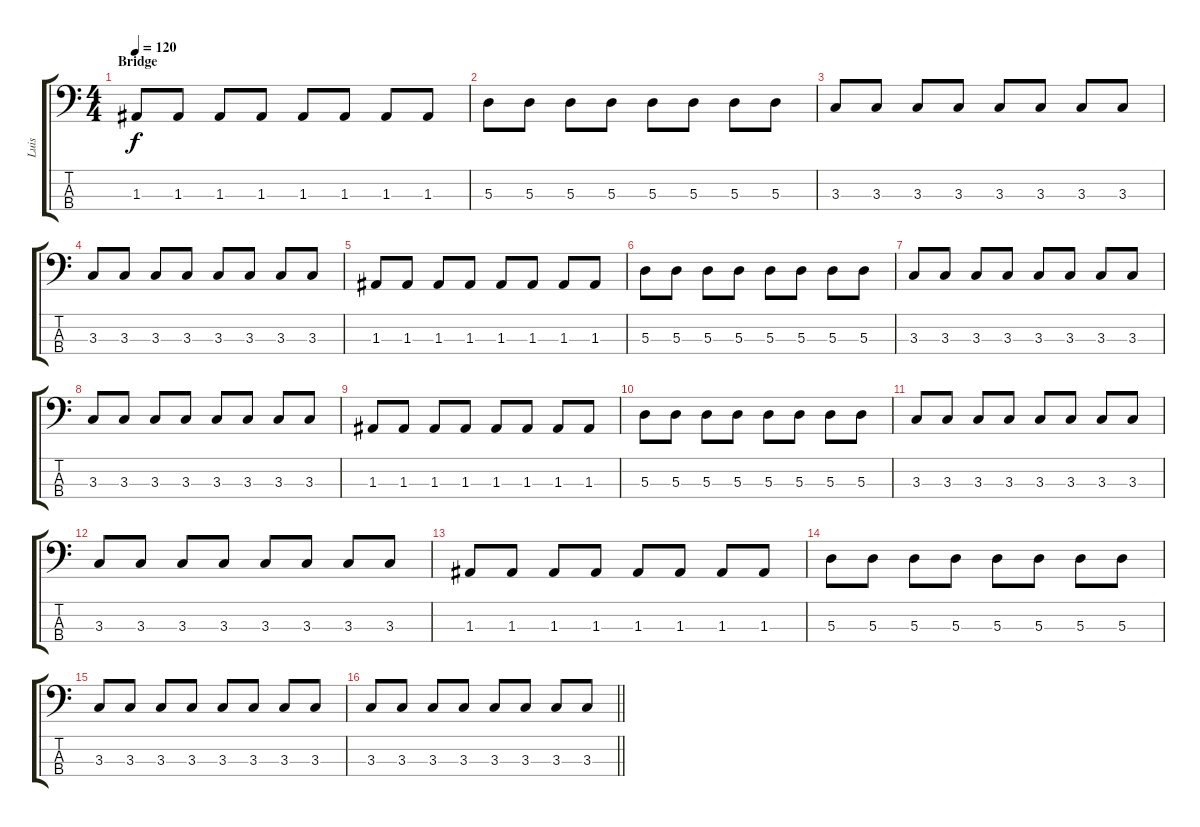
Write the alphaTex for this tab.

\track ("Luis" "Luis") {instrument electricbassfinger}
\staff {score tabs}
\tuning (G2 D2 A1 E1) {hide}
\ts (4 4)
\section ("" "Bridge")
\tempo 120
\clef f4
\ks c
1.3.8{dy f} 1.3.8 1.3.8 1.3.8 1.3.8 1.3.8 1.3.8 1.3.8 |
5.3.8 5.3.8 5.3.8 5.3.8 5.3.8 5.3.8 5.3.8 5.3.8 |
3.3.8 3.3.8 3.3.8 3.3.8 3.3.8 3.3.8 3.3.8 3.3.8 |
3.3.8 3.3.8 3.3.8 3.3.8 3.3.8 3.3.8 3.3.8 3.3.8 |
1.3.8 1.3.8 1.3.8 1.3.8 1.3.8 1.3.8 1.3.8 1.3.8 |
5.3.8 5.3.8 5.3.8 5.3.8 5.3.8 5.3.8 5.3.8 5.3.8 |
3.3.8 3.3.8 3.3.8 3.3.8 3.3.8 3.3.8 3.3.8 3.3.8 |
3.3.8 3.3.8 3.3.8 3.3.8 3.3.8 3.3.8 3.3.8 3.3.8 |
1.3.8 1.3.8 1.3.8 1.3.8 1.3.8 1.3.8 1.3.8 1.3.8 |
5.3.8 5.3.8 5.3.8 5.3.8 5.3.8 5.3.8 5.3.8 5.3.8 |
3.3.8 3.3.8 3.3.8 3.3.8 3.3.8 3.3.8 3.3.8 3.3.8 |
3.3.8 3.3.8 3.3.8 3.3.8 3.3.8 3.3.8 3.3.8 3.3.8 |
1.3.8 1.3.8 1.3.8 1.3.8 1.3.8 1.3.8 1.3.8 1.3.8 |
5.3.8 5.3.8 5.3.8 5.3.8 5.3.8 5.3.8 5.3.8 5.3.8 |
3.3.8 3.3.8 3.3.8 3.3.8 3.3.8 3.3.8 3.3.8 3.3.8 |
\barLineRight lightlight
3.3.8 3.3.8 3.3.8 3.3.8 3.3.8 3.3.8 3.3.8 3.3.8
